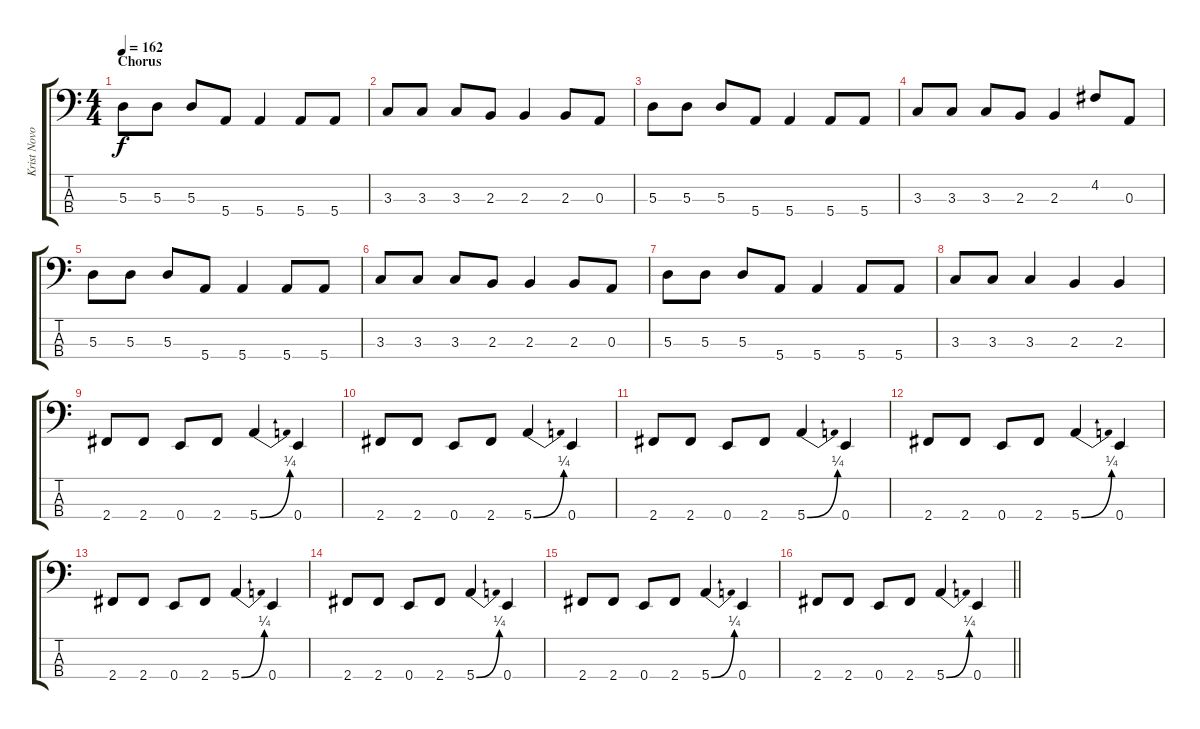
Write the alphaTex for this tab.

\track ("Krist Novoselic" "Krist Novo") {instrument electricbassfinger}
\staff {score tabs}
\tuning (G2 D2 A1 E1) {hide}
\ts (4 4)
\section ("" "Chorus")
\tempo 162
\clef f4
\ks c
5.3.8{dy f} 5.3.8 5.3.8 5.4.8 5.4.4 5.4.8 5.4.8 |
3.3.8 3.3.8 3.3.8 2.3.8 2.3.4 2.3.8 0.3.8 |
5.3.8 5.3.8 5.3.8 5.4.8 5.4.4 5.4.8 5.4.8 |
3.3.8 3.3.8 3.3.8 2.3.8 2.3.4 4.2.8 0.3.8 |
5.3.8 5.3.8 5.3.8 5.4.8 5.4.4 5.4.8 5.4.8 |
3.3.8 3.3.8 3.3.8 2.3.8 2.3.4 2.3.8 0.3.8 |
5.3.8 5.3.8 5.3.8 5.4.8 5.4.4 5.4.8 5.4.8 |
3.3.8 3.3.8 3.3.4 2.3.4 2.3.4 |
2.4.8 2.4.8 0.4.8 2.4.8 5.4{be (bend 0 0 60 1)}.4 0.4.4 |
2.4.8 2.4.8 0.4.8 2.4.8 5.4{be (bend 0 0 60 1)}.4 0.4.4 |
2.4.8 2.4.8 0.4.8 2.4.8 5.4{be (bend 0 0 60 1)}.4 0.4.4 |
2.4.8 2.4.8 0.4.8 2.4.8 5.4{be (bend 0 0 60 1)}.4 0.4.4 |
2.4.8 2.4.8 0.4.8 2.4.8 5.4{be (bend 0 0 60 1)}.4 0.4.4 |
2.4.8 2.4.8 0.4.8 2.4.8 5.4{be (bend 0 0 60 1)}.4 0.4.4 |
2.4.8 2.4.8 0.4.8 2.4.8 5.4{be (bend 0 0 60 1)}.4 0.4.4 |
\barLineRight lightlight
2.4.8 2.4.8 0.4.8 2.4.8 5.4{be (bend 0 0 60 1)}.4 0.4.4
